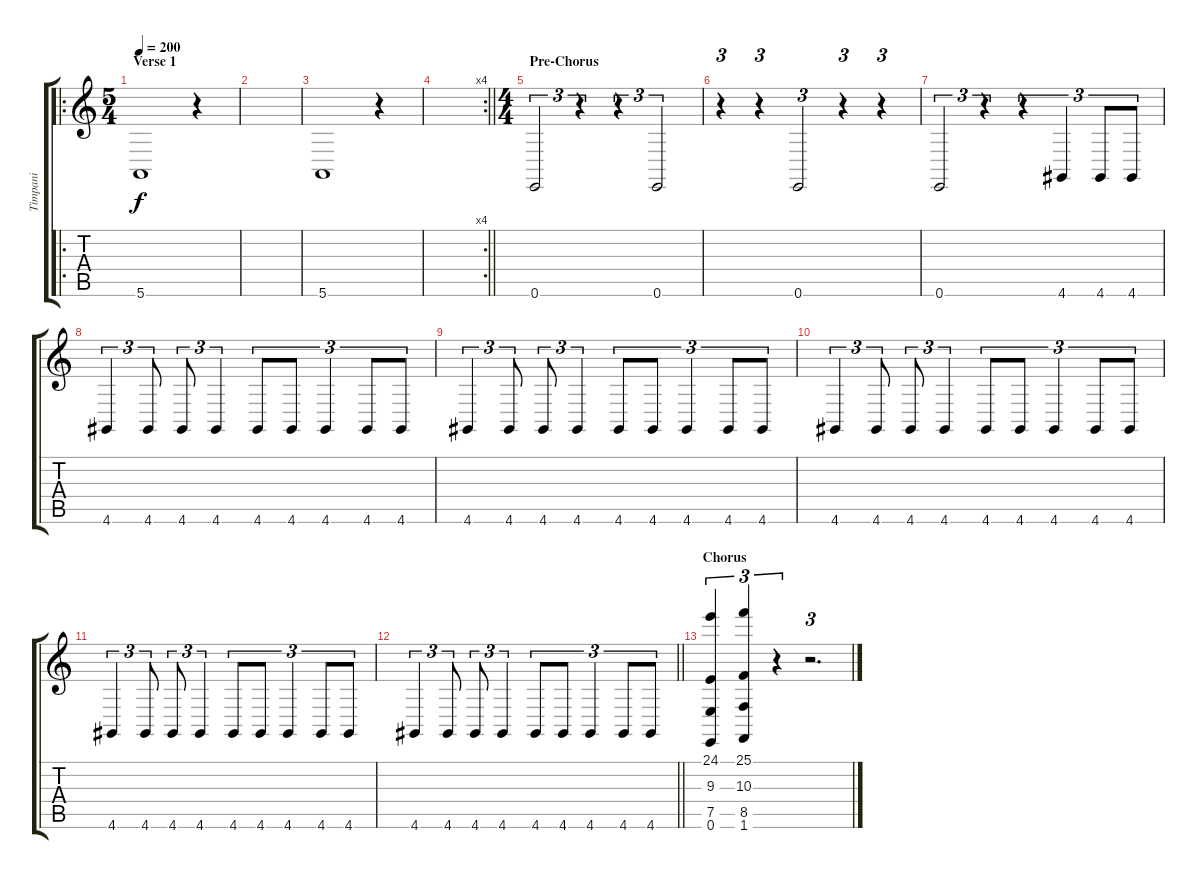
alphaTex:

\track ("Timpani" "Timpani") {instrument timpani}
\staff {score tabs}
\tuning (E4 B3 G3 D3 A2 E2) {hide}
\ro
\ts (5 4)
\section ("" "Verse 1")
\tempo 200
\clef g2
\ks c
5.6.1{dy f} r.4 |
|
5.6.1 r.4 |
\rc 4
\barLineRight lightlight
|
\ts (4 4)
\section ("" "Pre-Chorus")
0.6.2{tu (3 2)} r.4{tu (3 2)} r.4{tu (3 2)} 0.6.2{tu (3 2)} |
r.4{tu (3 2)} r.4{tu (3 2)} 0.6.2{tu (3 2)} r.4{tu (3 2)} r.4{tu (3 2)} |
0.6.2{tu (3 2)} r.4{tu (3 2)} r.4{tu (3 2)} 4.6.4{tu (3 2)} 4.6.8{tu (3 2)} 4.6.8{tu (3 2)} |
4.6.4{tu (3 2)} 4.6.8{tu (3 2)} 4.6.8{tu (3 2)} 4.6.4{tu (3 2)} 4.6.8{tu (3 2)} 4.6.8{tu (3 2)} 4.6.4{tu (3 2)} 4.6.8{tu (3 2)} 4.6.8{tu (3 2)} |
4.6.4{tu (3 2)} 4.6.8{tu (3 2)} 4.6.8{tu (3 2)} 4.6.4{tu (3 2)} 4.6.8{tu (3 2)} 4.6.8{tu (3 2)} 4.6.4{tu (3 2)} 4.6.8{tu (3 2)} 4.6.8{tu (3 2)} |
4.6.4{tu (3 2)} 4.6.8{tu (3 2)} 4.6.8{tu (3 2)} 4.6.4{tu (3 2)} 4.6.8{tu (3 2)} 4.6.8{tu (3 2)} 4.6.4{tu (3 2)} 4.6.8{tu (3 2)} 4.6.8{tu (3 2)} |
4.6.4{tu (3 2)} 4.6.8{tu (3 2)} 4.6.8{tu (3 2)} 4.6.4{tu (3 2)} 4.6.8{tu (3 2)} 4.6.8{tu (3 2)} 4.6.4{tu (3 2)} 4.6.8{tu (3 2)} 4.6.8{tu (3 2)} |
\barLineRight lightlight
4.6.4{tu (3 2)} 4.6.8{tu (3 2)} 4.6.8{tu (3 2)} 4.6.4{tu (3 2)} 4.6.8{tu (3 2)} 4.6.8{tu (3 2)} 4.6.4{tu (3 2)} 4.6.8{tu (3 2)} 4.6.8{tu (3 2)} |
\section ("" "Chorus")
(24.1 9.3 7.5 0.6).4{tu (3 2)} (25.1 10.3 8.5 1.6).4{tu (3 2)} r.4{tu (3 2)} r.2{d tu (3 2)}
